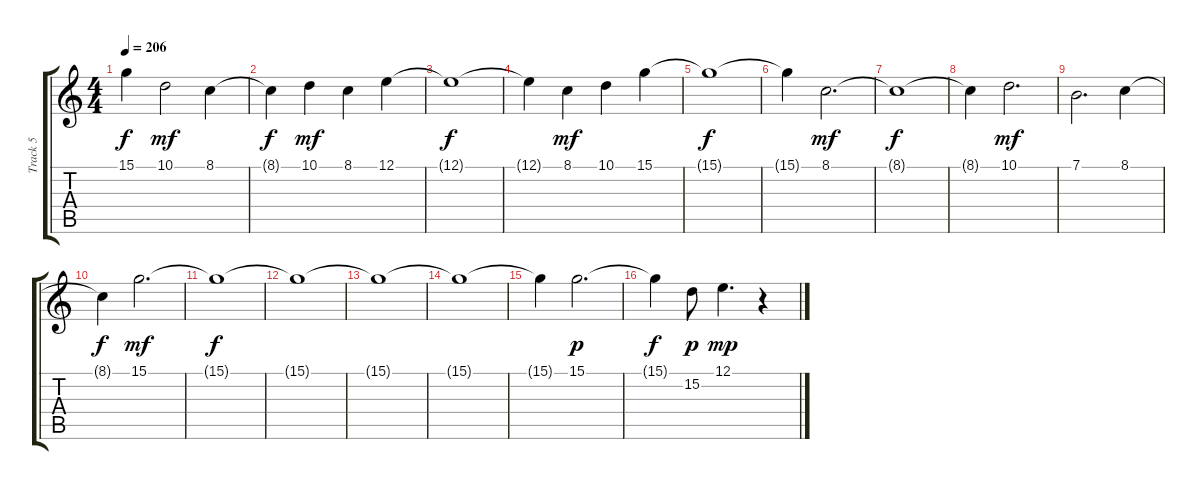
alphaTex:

\track ("Track 5" "Track 5") {instrument piccolo}
\staff {score tabs}
\tuning (E4 B3 G3 D3 A2 E2) {hide}
\ts (4 4)
\tempo 206
\clef g2
\ks c
15.1{t}.4{dy f} 10.1.2{dy mf} 8.1.4 |
8.1{t}.4{dy f} 10.1.4{dy mf} 8.1.4 12.1.4 |
12.1{t}.1{dy f} |
12.1{t}.4 8.1.4{dy mf} 10.1.4 15.1.4 |
15.1{t}.1{dy f} |
15.1{t}.4 8.1.2{d dy mf} |
8.1{t}.1{dy f} |
8.1{t}.4 10.1.2{d dy mf} |
7.1.2{d} 8.1.4 |
8.1{t}.4{dy f} 15.1.2{d dy mf} |
15.1{t}.1{dy f} |
15.1{t}.1 |
15.1{t}.1 |
15.1{t}.1 |
15.1{t}.4 15.1.2{d dy p} |
15.1{t}.4{dy f} 15.2.8{dy p} 12.1.4{d dy mp} r.4
